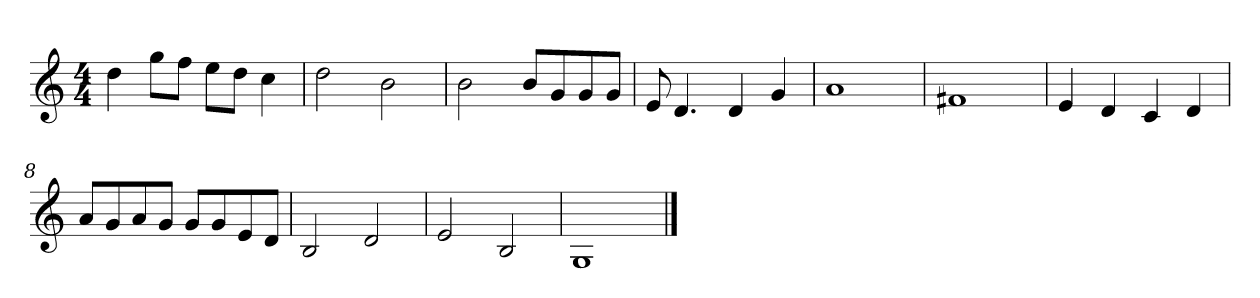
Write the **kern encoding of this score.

**kern
*part1
*staff1
*clefG2
*k[]
*C:
*M4/4
=1
4dd\
8gg\L
8ff\J
8ee\L
8dd\J
4cc\
=2
2dd\
2b\
=3
2b\
8b/L
8g/
8g/
8g/J
=4
8e/
4.d/
4d/
4g/
=5
1a
=6
1f#X
!!LO:LB:g=z
=7
4e/
4d/
4c/
4d/
=8
8a/L
8g/
8a/
8g/J
8g/L
8g/
8e/
8d/J
=9
2B/
2d/
=10
2e/
2B/
=11
1G
==
*-
